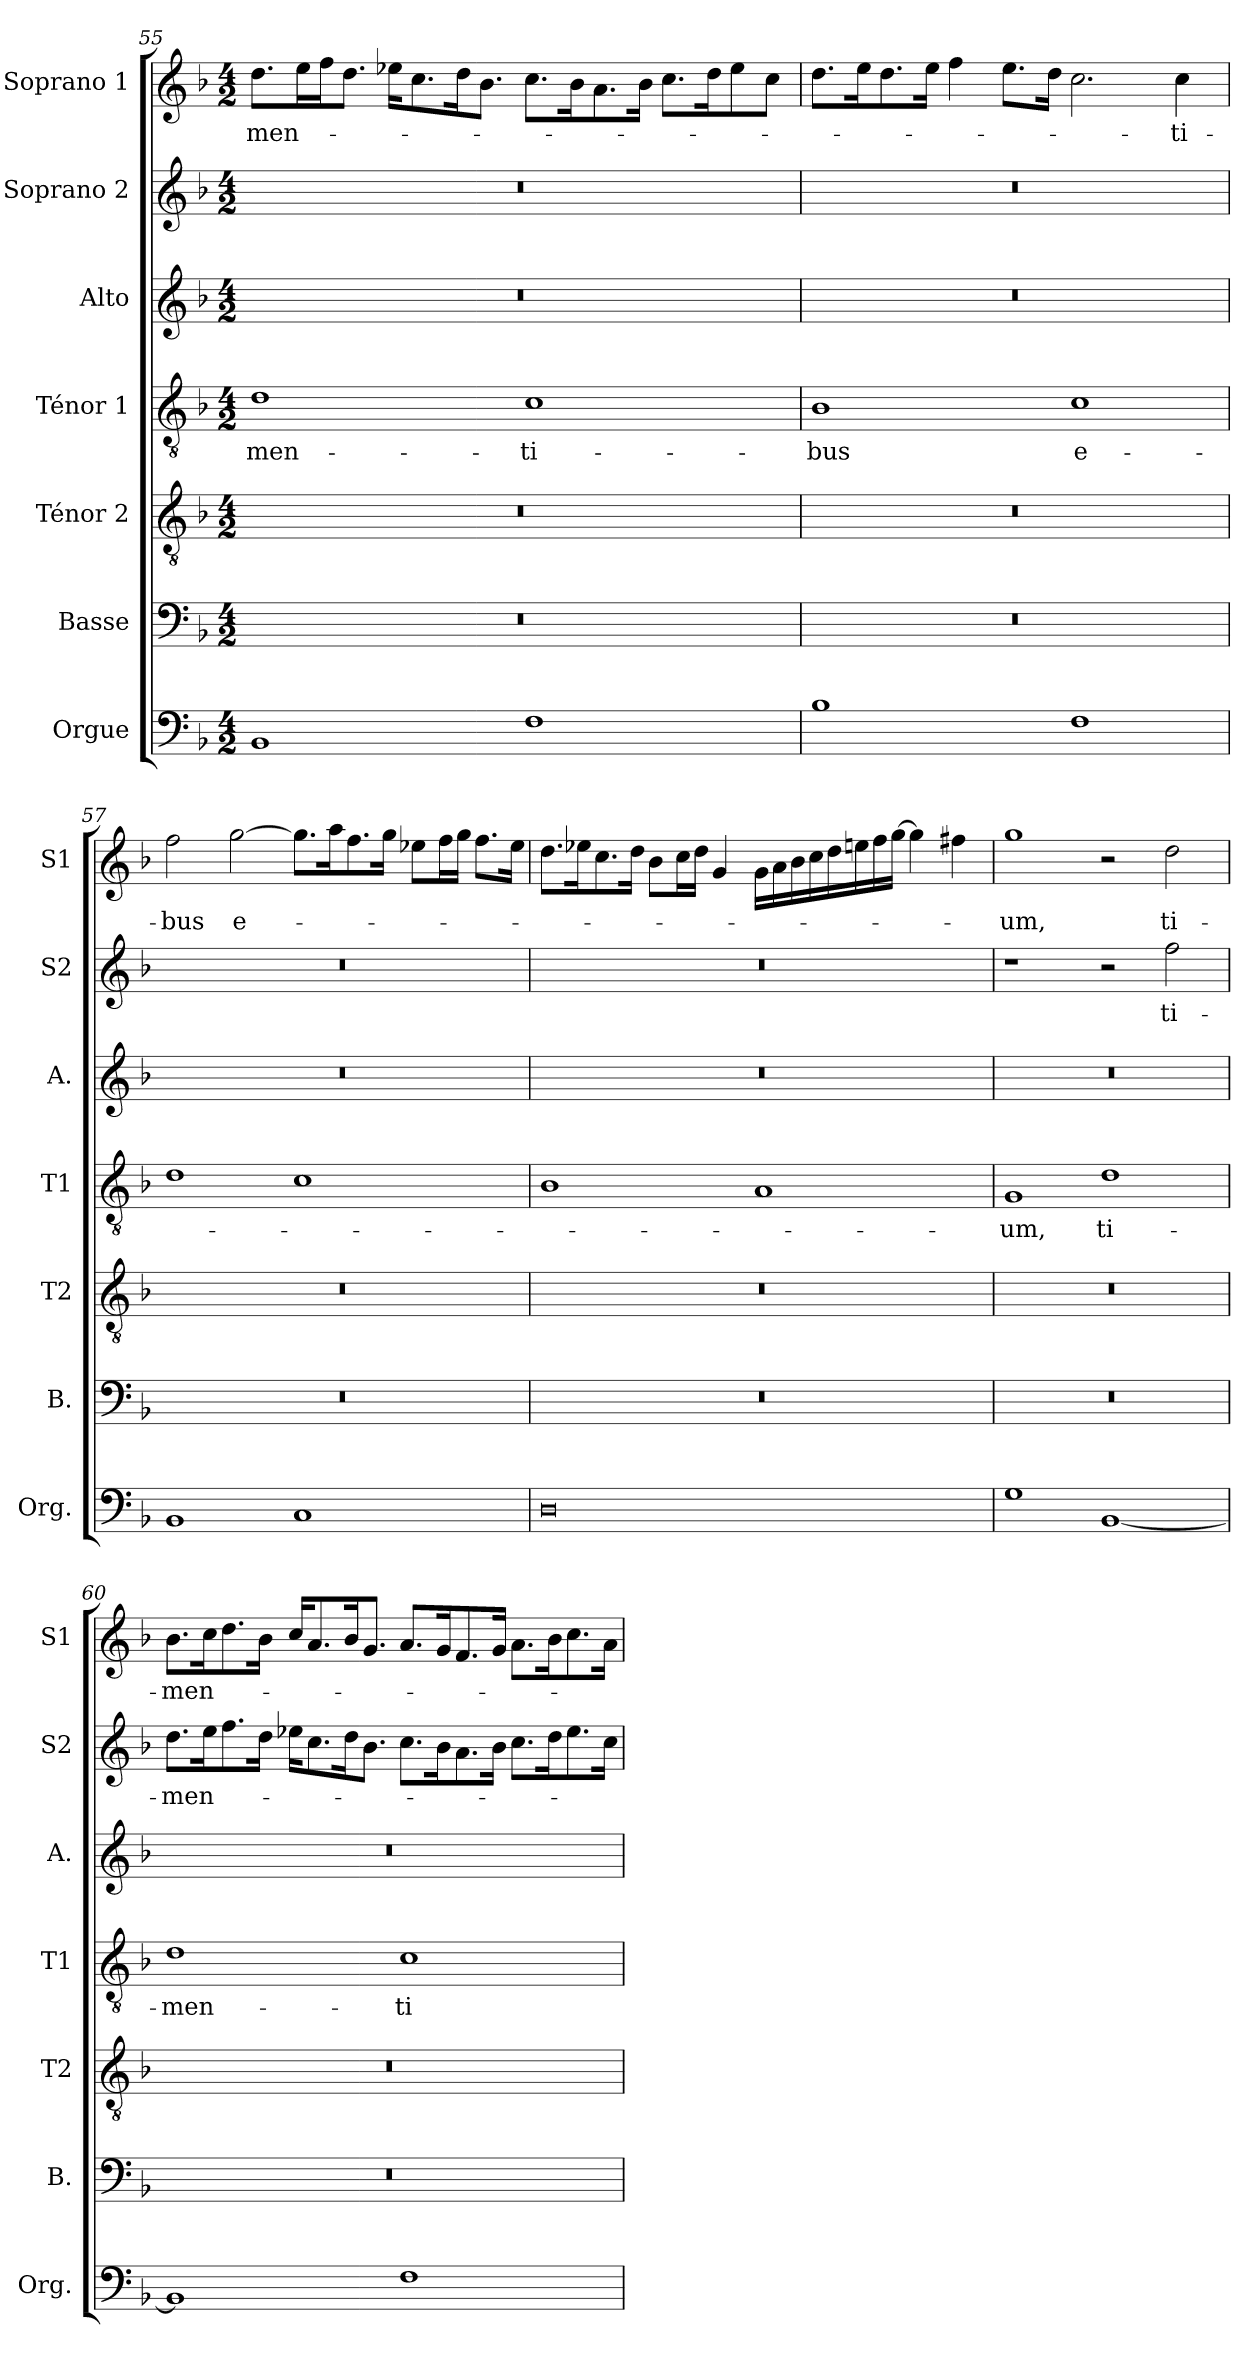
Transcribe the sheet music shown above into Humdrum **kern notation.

**kern	**kern	**kern	**kern	**text	**kern	**kern	**text	**kern	**text
*part7	*part6	*part5	*part4	*part4	*part3	*part2	*part2	*part1	*part1
*staff7	*staff6	*staff5	*staff4	*staff4	*staff3	*staff2	*staff2	*staff1	*staff1
*I"Orgue	*I"Basse	*I"Ténor 2	*I"Ténor 1	*	*I"Alto	*I"Soprano 2	*	*I"Soprano 1	*
*I'Org.	*I'B.	*I'T2	*I'T1	*	*I'A.	*I'S2	*	*I'S1	*
*clefF4	*clefF4	*clefGv2	*clefGv2	*	*clefG2	*clefG2	*	*clefG2	*
*k[b-]	*k[b-]	*k[b-]	*k[b-]	*	*k[b-]	*k[b-]	*	*k[b-]	*
*M4/2	*M4/2	*M4/2	*M4/2	*	*M4/2	*M4/2	*	*M4/2	*
=55	=55	=55	=55	=55	=55	=55	=55	=55	=55
!	!	!	!	!LO:LY:b	!	!	!	!	!LO:LY:b
1BB-	0r	0r	1d	-men-	0r	0r	.	8.dd\L	-men-
.	.	.	.	.	.	.	.	16ee\L	.
.	.	.	.	.	.	.	.	16ff\J	.
.	.	.	.	.	.	.	.	8.dd\J	.
.	.	.	.	.	.	.	.	16ee-X\KL	.
.	.	.	.	.	.	.	.	8.cc\	.
.	.	.	.	.	.	.	.	16dd\K	.
.	.	.	.	.	.	.	.	8.b-\J	.
!	!	!	!	!LO:LY:b	!	!	!	!	!
1F	.	.	1c	-ti-	.	.	.	8.cc\L	.
.	.	.	.	.	.	.	.	16b-\K	.
.	.	.	.	.	.	.	.	8.a\	.
.	.	.	.	.	.	.	.	16b-\Jk	.
.	.	.	.	.	.	.	.	8.cc\L	.
.	.	.	.	.	.	.	.	16dd\K	.
.	.	.	.	.	.	.	.	8ee-\	.
.	.	.	.	.	.	.	.	8cc\J	.
!!LO:LB:g=z
=56	=56	=56	=56	=56	=56	=56	=56	=56	=56
!	!	!	!	!LO:LY:b	!	!	!	!	!
1B-	0r	0r	1B-	-bus	0r	0r	.	8.dd\L	.
.	.	.	.	.	.	.	.	16ee\K	.
.	.	.	.	.	.	.	.	8.dd\	.
.	.	.	.	.	.	.	.	16ee\Jk	.
.	.	.	.	.	.	.	.	4ff\	.
.	.	.	.	.	.	.	.	8.ee\L	.
.	.	.	.	.	.	.	.	16dd\Jk	.
!	!	!	!	!LO:LY:b	!	!	!	!	!
1F	.	.	1c	e-	.	.	.	2.cc\	.
!	!	!	!	!	!	!	!	!	!LO:LY:b
.	.	.	.	.	.	.	.	4cc\	-ti-
=57	=57	=57	=57	=57	=57	=57	=57	=57	=57
!	!	!	!	!	!	!	!	!	!LO:LY:b
1BB-	0r	0r	1d	.	0r	0r	.	2ff\	-bus
!	!	!	!	!	!	!	!	!	!LO:LY:b
.	.	.	.	.	.	.	.	[2gg\	e-
1C	.	.	1c	.	.	.	.	8.gg\L]	.
.	.	.	.	.	.	.	.	16aa\K	.
.	.	.	.	.	.	.	.	8.ff\	.
.	.	.	.	.	.	.	.	16gg\Jk	.
.	.	.	.	.	.	.	.	8ee-X\L	.
.	.	.	.	.	.	.	.	16ff\L	.
.	.	.	.	.	.	.	.	16gg\JJ	.
.	.	.	.	.	.	.	.	8.ff\L	.
.	.	.	.	.	.	.	.	16ee-\Jk	.
=58	=58	=58	=58	=58	=58	=58	=58	=58	=58
0D	0r	0r	1B-	.	0r	0r	.	8.dd\L	.
.	.	.	.	.	.	.	.	16ee-X\K	.
.	.	.	.	.	.	.	.	8.cc\	.
.	.	.	.	.	.	.	.	16dd\Jk	.
.	.	.	.	.	.	.	.	8b-\L	.
.	.	.	.	.	.	.	.	16cc\L	.
.	.	.	.	.	.	.	.	16dd\JJ	.
.	.	.	.	.	.	.	.	4g/	.
.	.	.	1A	.	.	.	.	16g\LL	.
.	.	.	.	.	.	.	.	16a\	.
.	.	.	.	.	.	.	.	16b-\	.
.	.	.	.	.	.	.	.	16cc\	.
.	.	.	.	.	.	.	.	16dd\	.
.	.	.	.	.	.	.	.	16een\	.
.	.	.	.	.	.	.	.	16ff\	.
.	.	.	.	.	.	.	.	[16gg\JJ	.
.	.	.	.	.	.	.	.	4gg\]	.
.	.	.	.	.	.	.	.	4ff#X\	.
=59	=59	=59	=59	=59	=59	=59	=59	=59	=59
!	!	!	!	!LO:LY:b	!	!	!	!	!LO:LY:b
1G	0r	0r	1G	-um,	0r	1r	.	1gg	-um,
!	!	!	!	!LO:LY:b	!	!	!	!	!
[1BB-	.	.	1d	ti-	.	2r	.	2r	.
!	!	!	!	!	!	!	!LO:LY:b	!	!LO:LY:b
.	.	.	.	.	.	2ff\	ti-	2dd\	ti-
!!LO:PB:g=z
=60	=60	=60	=60	=60	=60	=60	=60	=60	=60
!	!	!	!	!LO:LY:b	!	!	!LO:LY:b	!	!LO:LY:b
1BB-]	0r	0r	1d	-men-	0r	8.dd\L	-men-	8.b-\L	-men-
.	.	.	.	.	.	16ee\K	.	16cc\K	.
.	.	.	.	.	.	8.ff\	.	8.dd\	.
.	.	.	.	.	.	16dd\Jk	.	16b-\Jk	.
.	.	.	.	.	.	16ee-X\KL	.	16cc/KL	.
.	.	.	.	.	.	8.cc\	.	8.a/	.
.	.	.	.	.	.	16dd\K	.	16b-/K	.
.	.	.	.	.	.	8.b-\J	.	8.g/J	.
!	!	!	!	!LO:LY:b	!	!	!	!	!
1F	.	.	1c	-ti-	.	8.cc\L	.	8.a/L	.
.	.	.	.	.	.	16b-\K	.	16g/K	.
.	.	.	.	.	.	8.a\	.	8.f/	.
.	.	.	.	.	.	16b-\Jk	.	16g/Jk	.
.	.	.	.	.	.	8.cc\L	.	8.a\L	.
.	.	.	.	.	.	16dd\K	.	16b-\K	.
.	.	.	.	.	.	8.ee-\	.	8.cc\	.
.	.	.	.	.	.	16cc\Jk	.	16a\Jk	.
=	=	=	=	=	=	=	=	=	=
*-	*-	*-	*-	*-	*-	*-	*-	*-	*-
